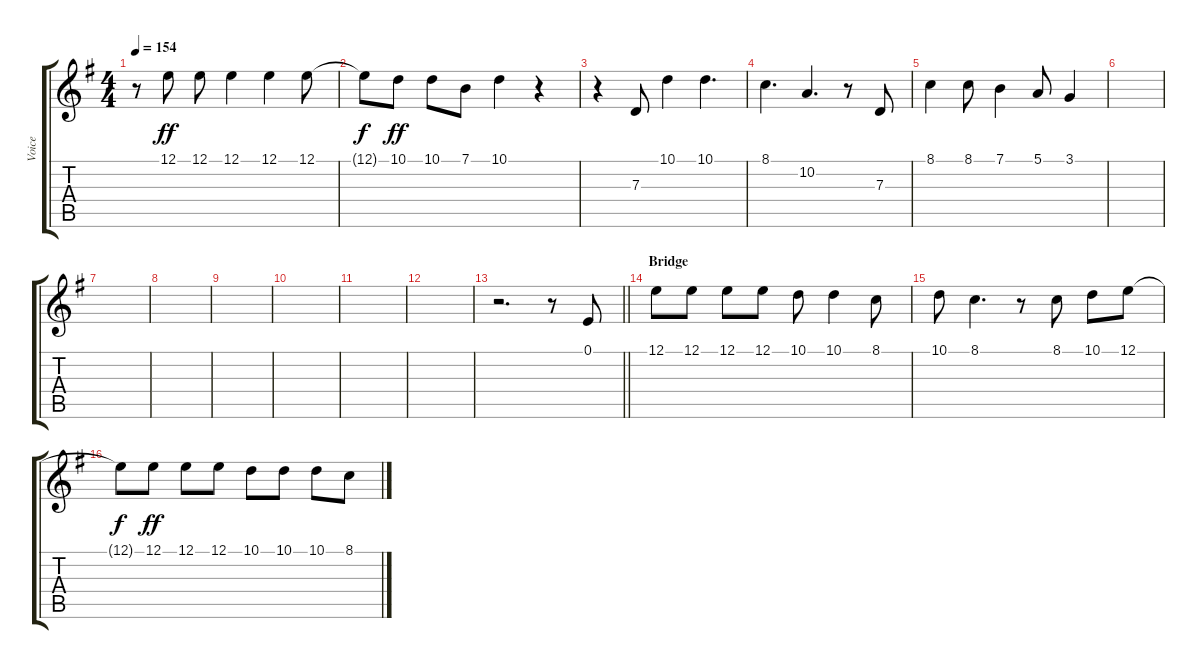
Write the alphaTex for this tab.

\track ("Voice" "Voice") {instrument altosax}
\staff {score tabs}
\tuning (E4 B3 G3 D3 A2 E2) {hide}
\ts (4 4)
\tempo 154
\clef g2
\ks g
r.8{dy ff} 12.1.8 12.1.8 12.1.4 12.1.4 12.1.8 |
12.1{t}.8{dy f} 10.1.8{dy ff} 10.1.8 7.1.8 10.1.4 r.4 |
r.4 7.3.8 10.1.4 10.1.4{d} |
8.1.4{d} 10.2.4{d} r.8 7.3.8 |
8.1.4 8.1.8 7.1.4 5.1.8 3.1.4 |
|
|
|
|
|
|
|
\barLineRight lightlight
r.2{d} r.8 0.1.8 |
\section ("" "Bridge")
12.1.8 12.1.8 12.1.8 12.1.8 10.1.8 10.1.4 8.1.8 |
10.1.8 8.1.4{d} r.8 8.1.8 10.1.8 12.1.8 |
12.1{t}.8{dy f} 12.1.8{dy ff} 12.1.8 12.1.8 10.1.8 10.1.8 10.1.8 8.1.8
